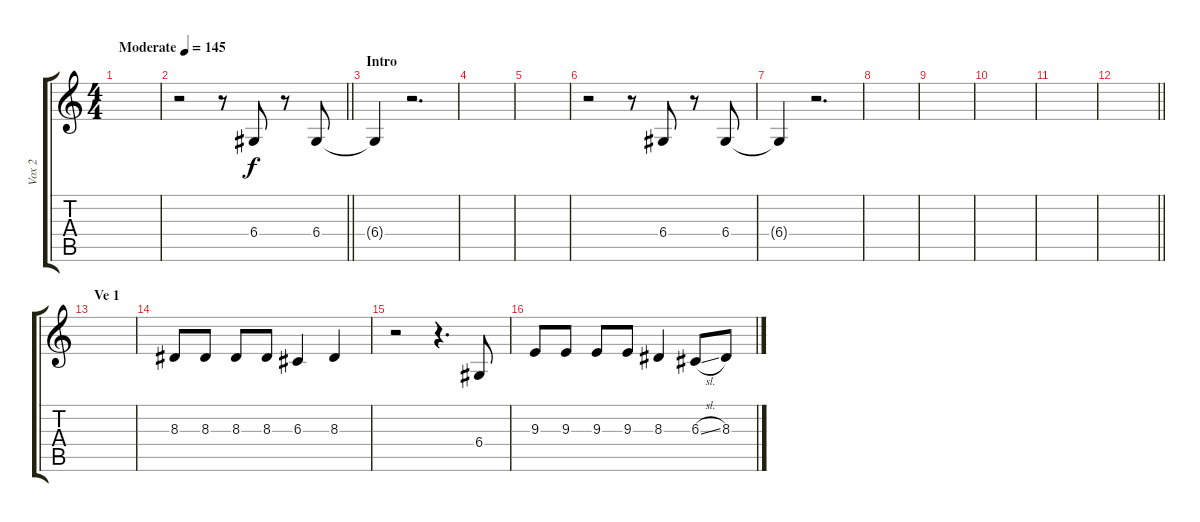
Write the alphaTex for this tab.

\track ("Vox 2" "Vox 2") {instrument baritonesax}
\staff {score tabs}
\tuning (E4 B3 G3 D3 A2 E2) {hide}
\ts (4 4)
\tempo (145 "Moderate")
\clef g2
\ks c
|
\barLineRight lightlight
r.2 r.8 6.4.8 r.8 6.4.8 |
\section ("" "Intro")
6.4{t}.4 r.2{d} |
|
|
r.2 r.8 6.4.8 r.8 6.4.8 |
6.4{t}.4 r.2{d} |
|
|
|
|
\barLineRight lightlight
|
\section ("" "Ve 1")
|
8.3.8 8.3.8 8.3.8 8.3.8 6.3.4 8.3.4 |
r.2 r.4{d} 6.4.8 |
9.3.8 9.3.8 9.3.8 9.3.8 8.3.4 6.3{sl}.8 8.3.8
